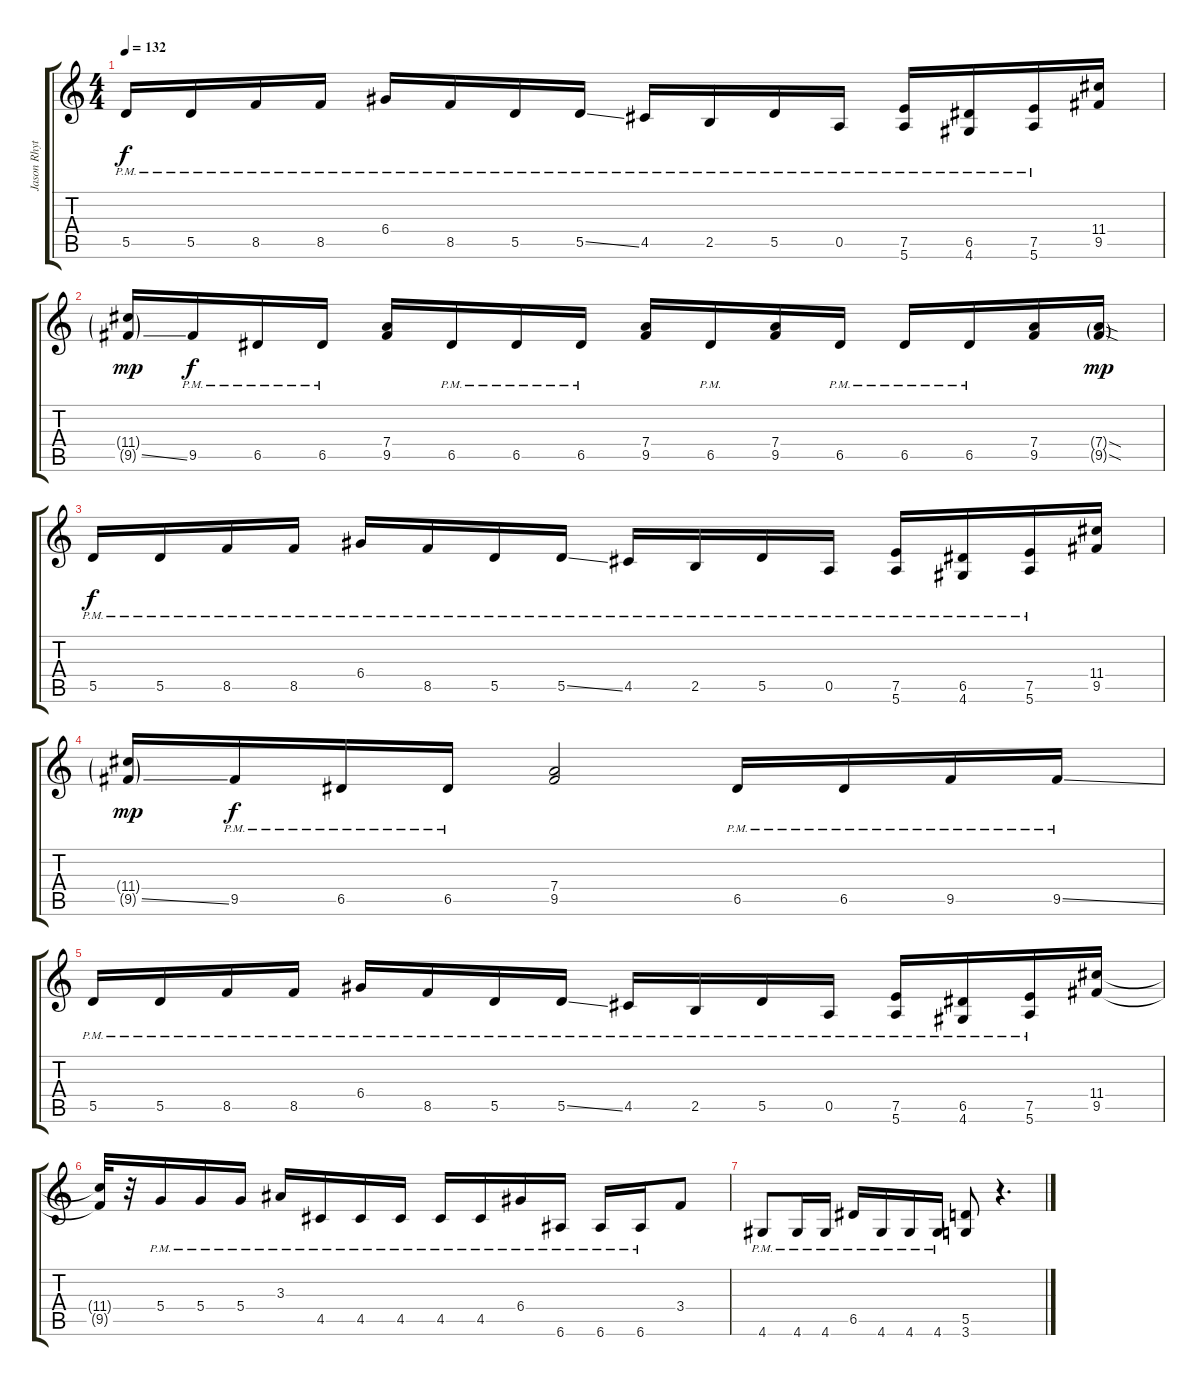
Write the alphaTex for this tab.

\track ("Jason Rhythm 1" "Jason Rhyt") {instrument distortionguitar}
\staff {score tabs}
\tuning (E4 B3 G3 D3 A2 E2) {hide}
\ts (4 4)
\tempo 132
\clef g2
\ks c
5.5{pm}.16{dy f} 5.5{pm}.16 8.5{pm}.16 8.5{pm}.16 6.4{pm}.16 8.5{pm}.16 5.5{pm}.16 5.5{ss pm}.16 4.5{pm}.16 2.5{pm}.16 5.5{pm}.16 0.5{pm}.16 (7.5{pm} 5.6{pm}).16 (6.5{pm} 4.6{pm}).16 (7.5{pm} 5.6{pm}).16 (11.4 9.5).16 |
(11.4{g} 9.5{ss g}).16{dy mp} 9.5{pm}.16{dy f} 6.5{pm}.16 6.5{pm}.16 (7.4 9.5).16 6.5{pm}.16 6.5{pm}.16 6.5{pm}.16 (7.4 9.5).16 6.5{pm}.16 (7.4 9.5).16 6.5{pm}.16 6.5{pm}.16 6.5{pm}.16 (7.4 9.5).16 (7.4{sod g} 9.5{sod g}).16{dy mp} |
5.5{pm}.16{dy f} 5.5{pm}.16 8.5{pm}.16 8.5{pm}.16 6.4{pm}.16 8.5{pm}.16 5.5{pm}.16 5.5{ss pm}.16 4.5{pm}.16 2.5{pm}.16 5.5{pm}.16 0.5{pm}.16 (7.5{pm} 5.6{pm}).16 (6.5{pm} 4.6{pm}).16 (7.5{pm} 5.6{pm}).16 (11.4 9.5).16 |
(11.4{g} 9.5{ss g}).16{dy mp} 9.5{pm}.16{dy f} 6.5{pm}.16 6.5{pm}.16 (7.4 9.5).2 6.5{pm}.16 6.5{pm}.16 9.5{pm}.16 9.5{ss pm}.16 |
5.5{pm}.16 5.5{pm}.16 8.5{pm}.16 8.5{pm}.16 6.4{pm}.16 8.5{pm}.16 5.5{pm}.16 5.5{ss pm}.16 4.5{pm}.16 2.5{pm}.16 5.5{pm}.16 0.5{pm}.16 (7.5{pm} 5.6{pm}).16 (6.5{pm} 4.6{pm}).16 (7.5{pm} 5.6{pm}).16 (11.4 9.5).16 |
(11.4{t} 9.5{t}).32 r.32 5.4{pm}.16 5.4{pm}.16 5.4{pm}.16 3.3{pm}.16 4.5{pm}.16 4.5{pm}.16 4.5{pm}.16 4.5{pm}.16 4.5{pm}.16 6.4{pm}.16 6.6{pm}.16 6.6{pm}.16 6.6{pm}.16 3.4.8 |
4.6{pm}.8 4.6{pm}.16 4.6{pm}.16 6.5{pm}.16 4.6{pm}.16 4.6{pm}.16 4.6{pm}.16 (5.5 3.6).8 r.4{d}
